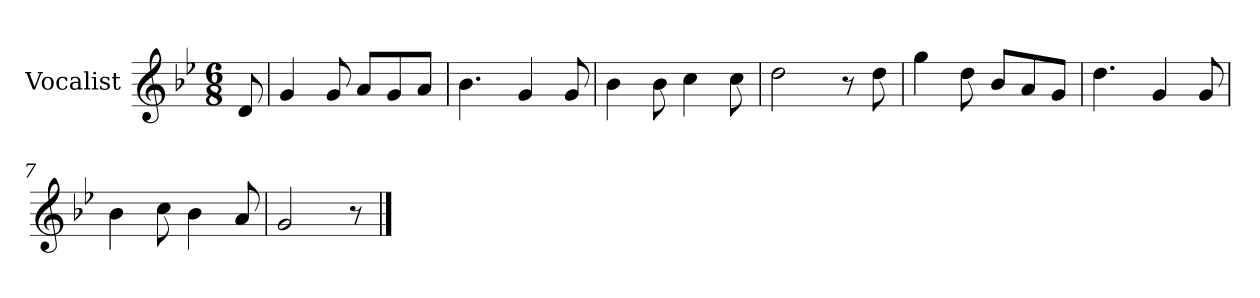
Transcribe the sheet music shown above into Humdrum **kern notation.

**kern
*part1
*staff1
*I"Vocalist
*k[b-e-]
*g:
*M6/8
=
8d
=1
4g
8g
8aL
8g
8aJ
=2
4.b-
4g
8g
=3
4b-
8b-
4cc
8cc
=4
2dd
8r
8dd
=5
4gg
8dd
8b-L
8a
8gJ
=6
4.dd
4g
8g
=7
4b-
8cc
4b-
8a
=8
2g
8r
==
*-
